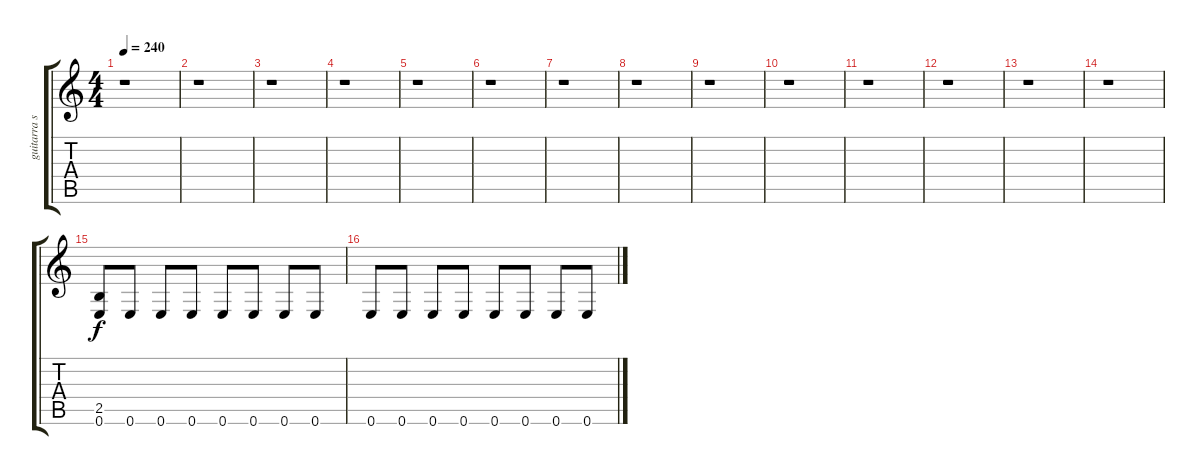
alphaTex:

\track ("guitarra solo" "guitarra s") {instrument distortionguitar}
\staff {score tabs}
\tuning (E4 B3 G3 D3 A2 E2) {hide}
\ts (4 4)
\tempo 240
\clef g2
\ks c
r.1{dy f} |
r.1 |
r.1 |
r.1 |
r.1 |
r.1 |
r.1 |
r.1 |
r.1 |
r.1 |
r.1 |
r.1 |
r.1 |
r.1 |
(2.5 0.6).8 0.6.8 0.6.8 0.6.8 0.6.8 0.6.8 0.6.8 0.6.8 |
0.6.8 0.6.8 0.6.8 0.6.8 0.6.8 0.6.8 0.6.8 0.6.8
